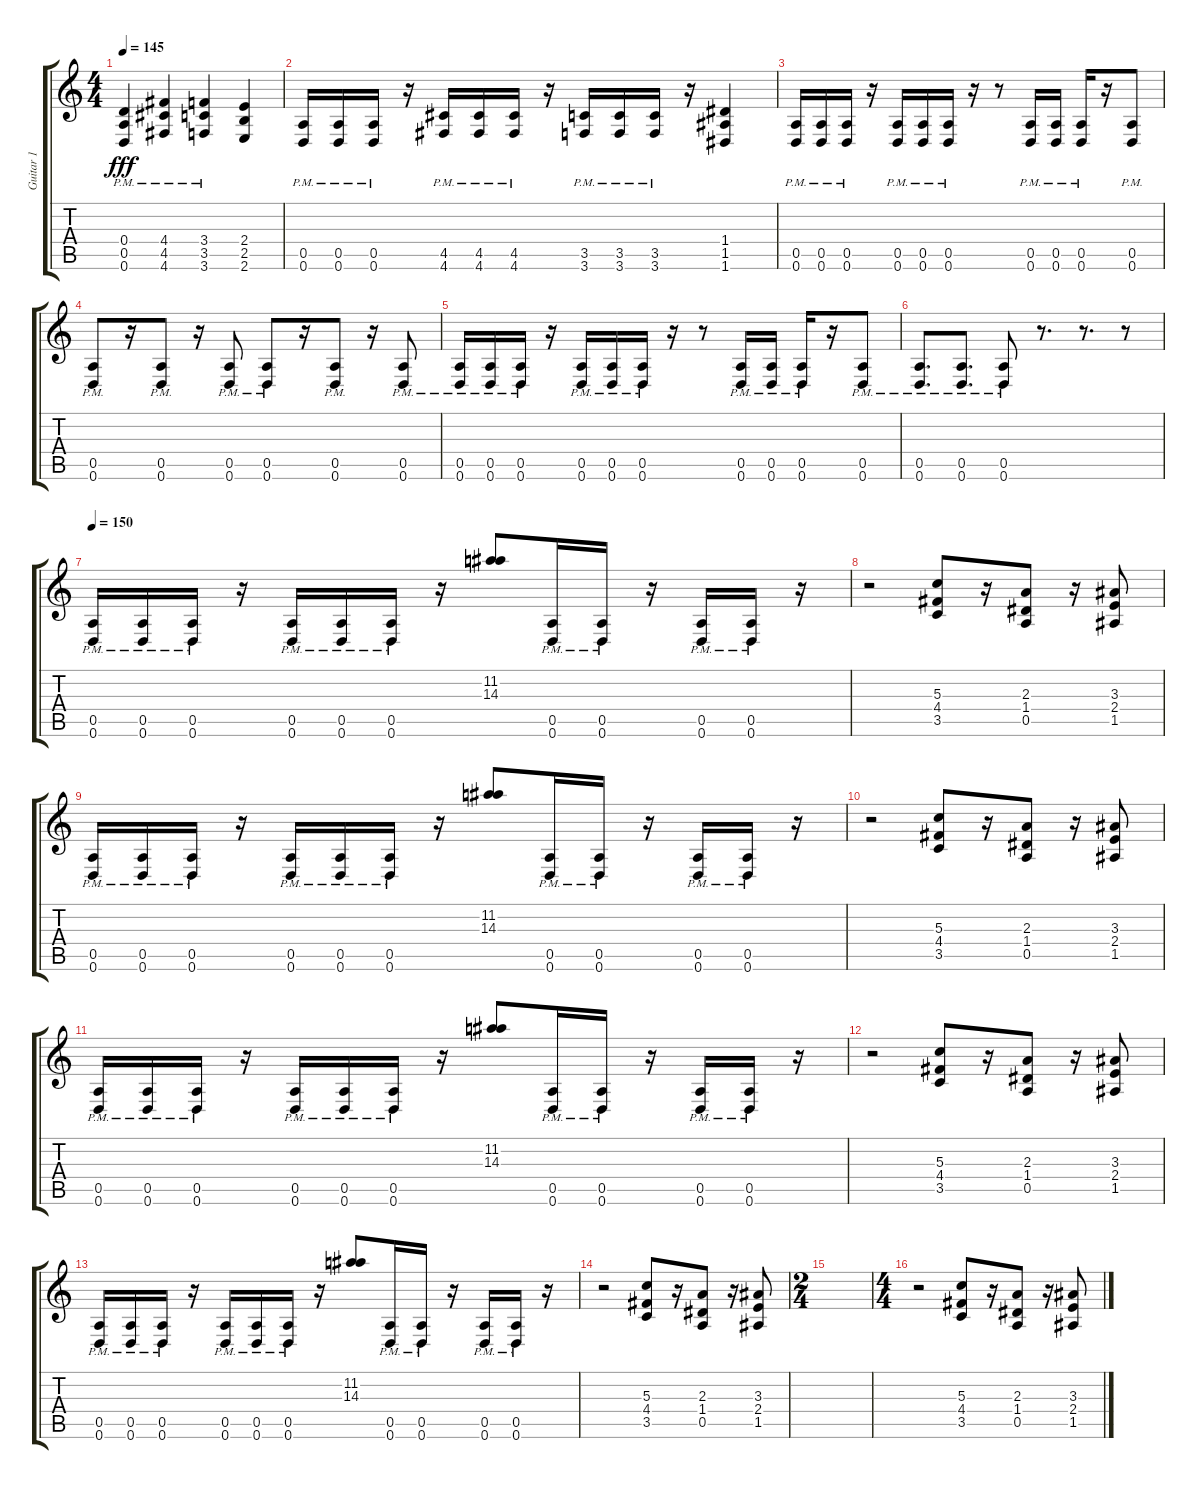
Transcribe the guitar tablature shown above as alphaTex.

\track ("Guitar 1" "Guitar 1") {instrument distortionguitar}
\staff {score tabs}
\tuning (E4 B3 G3 D3 A2 D2) {hide}
\ts (4 4)
\tempo 145
\clef g2
\ks c
(0.4{pm} 0.5{pm} 0.6{pm}).4{dy fff} (4.4{pm} 4.5{pm} 4.6{pm}).4 (3.4{pm} 3.5{pm} 3.6{pm}).4 (2.4 2.5 2.6).4 |
(0.5{pm} 0.6{pm}).16 (0.5{pm} 0.6{pm}).16 (0.5{pm} 0.6{pm}).16 r.16 (4.5{pm} 4.6{pm}).16 (4.5{pm} 4.6{pm}).16 (4.5{pm} 4.6{pm}).16 r.16 (3.5{pm} 3.6{pm}).16 (3.5{pm} 3.6{pm}).16 (3.5{pm} 3.6{pm}).16 r.16 (1.4 1.5 1.6).4 |
(0.5{pm} 0.6{pm}).16 (0.5{pm} 0.6{pm}).16 (0.5{pm} 0.6{pm}).16 r.16 (0.5{pm} 0.6{pm}).16 (0.5{pm} 0.6{pm}).16 (0.5{pm} 0.6{pm}).16 r.16 r.8 (0.5{pm} 0.6{pm}).16 (0.5{pm} 0.6{pm}).16 (0.5{pm} 0.6{pm}).16 r.16 (0.5{pm} 0.6{pm}).8 |
(0.5{pm} 0.6{pm}).8 r.16 (0.5{pm} 0.6{pm}).8 r.16 (0.5{pm} 0.6{pm}).8 (0.5{pm} 0.6{pm}).8 r.16 (0.5{pm} 0.6{pm}).8 r.16 (0.5{pm} 0.6{pm}).8 |
(0.5{pm} 0.6{pm}).16 (0.5{pm} 0.6{pm}).16 (0.5{pm} 0.6{pm}).16 r.16 (0.5{pm} 0.6{pm}).16 (0.5{pm} 0.6{pm}).16 (0.5{pm} 0.6{pm}).16 r.16 r.8 (0.5{pm} 0.6{pm}).16 (0.5{pm} 0.6{pm}).16 (0.5{pm} 0.6{pm}).16 r.16 (0.5{pm} 0.6{pm}).8 |
(0.5{pm} 0.6{pm}).8{d} (0.5{pm} 0.6{pm}).8{d} (0.5{pm} 0.6{pm}).8 r.8{d} r.8{d} r.8 |
\tempo 150
(0.5{pm} 0.6{pm}).16 (0.5{pm} 0.6{pm}).16 (0.5{pm} 0.6{pm}).16 r.16 (0.5{pm} 0.6{pm}).16 (0.5{pm} 0.6{pm}).16 (0.5{pm} 0.6{pm}).16 r.16 (11.2 14.3).8 (0.5{pm} 0.6{pm}).16 (0.5{pm} 0.6{pm}).16 r.16 (0.5{pm} 0.6{pm}).16 (0.5{pm} 0.6{pm}).16 r.16 |
r.2 (5.3 4.4 3.5).8 r.16 (2.3 1.4 0.5).8 r.16 (3.3 2.4 1.5).8 |
(0.5{pm} 0.6{pm}).16 (0.5{pm} 0.6{pm}).16 (0.5{pm} 0.6{pm}).16 r.16 (0.5{pm} 0.6{pm}).16 (0.5{pm} 0.6{pm}).16 (0.5{pm} 0.6{pm}).16 r.16 (11.2 14.3).8 (0.5{pm} 0.6{pm}).16 (0.5{pm} 0.6{pm}).16 r.16 (0.5{pm} 0.6{pm}).16 (0.5{pm} 0.6{pm}).16 r.16 |
r.2 (5.3 4.4 3.5).8 r.16 (2.3 1.4 0.5).8 r.16 (3.3 2.4 1.5).8 |
(0.5{pm} 0.6{pm}).16 (0.5{pm} 0.6{pm}).16 (0.5{pm} 0.6{pm}).16 r.16 (0.5{pm} 0.6{pm}).16 (0.5{pm} 0.6{pm}).16 (0.5{pm} 0.6{pm}).16 r.16 (11.2 14.3).8 (0.5{pm} 0.6{pm}).16 (0.5{pm} 0.6{pm}).16 r.16 (0.5{pm} 0.6{pm}).16 (0.5{pm} 0.6{pm}).16 r.16 |
r.2 (5.3 4.4 3.5).8 r.16 (2.3 1.4 0.5).8 r.16 (3.3 2.4 1.5).8 |
(0.5{pm} 0.6{pm}).16 (0.5{pm} 0.6{pm}).16 (0.5{pm} 0.6{pm}).16 r.16 (0.5{pm} 0.6{pm}).16 (0.5{pm} 0.6{pm}).16 (0.5{pm} 0.6{pm}).16 r.16 (11.2 14.3).8 (0.5{pm} 0.6{pm}).16 (0.5{pm} 0.6{pm}).16 r.16 (0.5{pm} 0.6{pm}).16 (0.5{pm} 0.6{pm}).16 r.16 |
r.2 (5.3 4.4 3.5).8 r.16 (2.3 1.4 0.5).8 r.16 (3.3 2.4 1.5).8 |
\ts (2 4)
|
\ts (4 4)
r.2 (5.3 4.4 3.5).8 r.16 (2.3 1.4 0.5).8 r.16 (3.3 2.4 1.5).8
